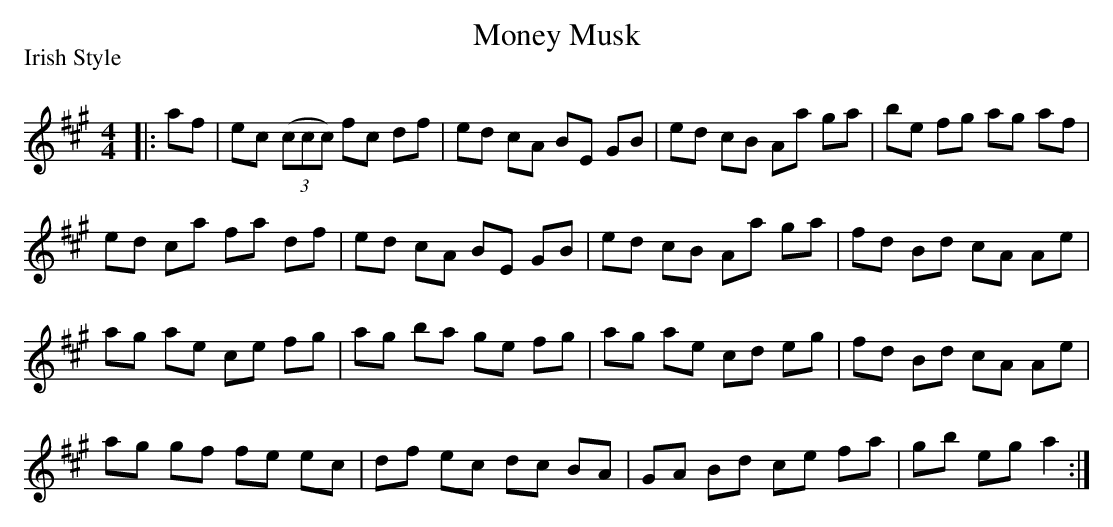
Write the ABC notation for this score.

X:1
T: Money Musk
P:Irish Style
Q: 232
K:A
M:4/4
L:1/8
|:af |\
ec ((3ccc) fc df | ed cA BE GB | ed cB Aa ga | be fg ag af |
ed ca fa df | ed cA BE GB | ed cB Aa ga | fd Bd cA Ae |
ag ae ce fg | ag ba ge fg | ag ae cd eg | fd Bd cA Ae |
ag gf fe ec | df ec dc BA | GA Bd ce fa | gb eg a2 :|
